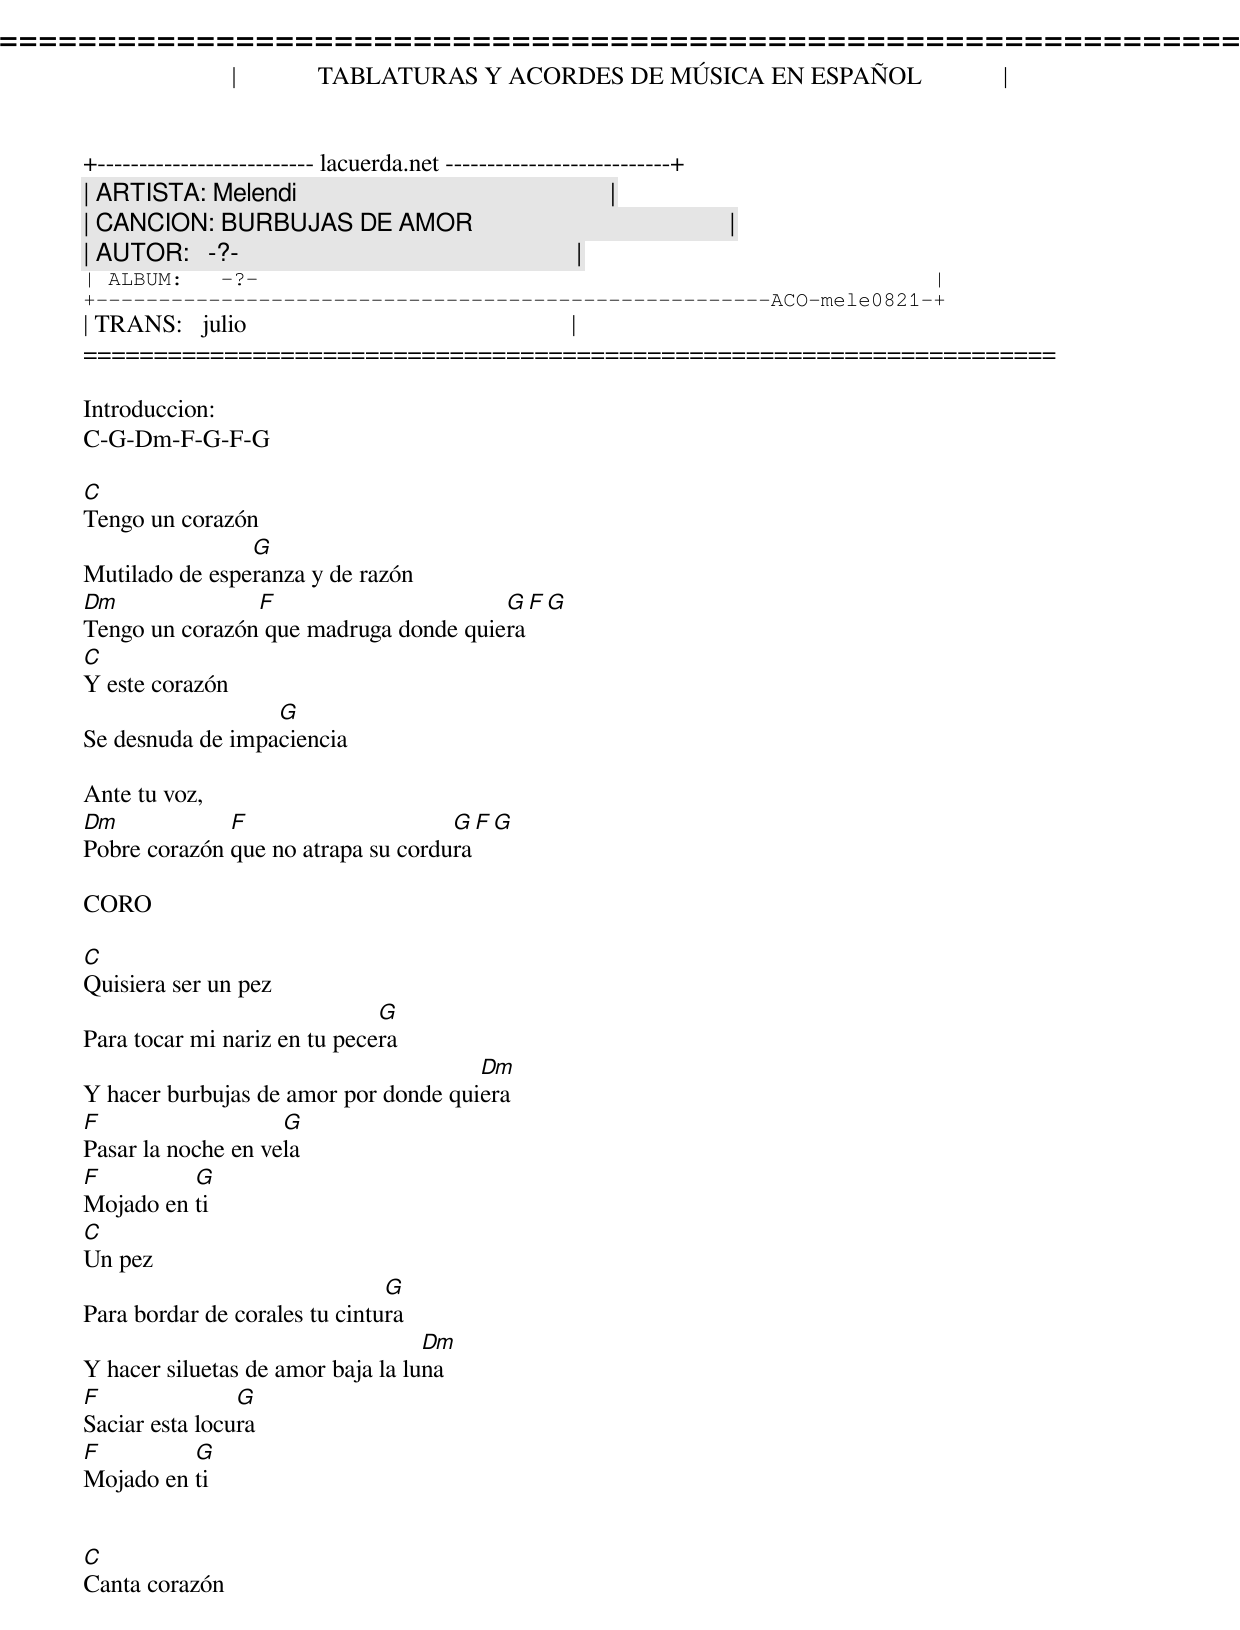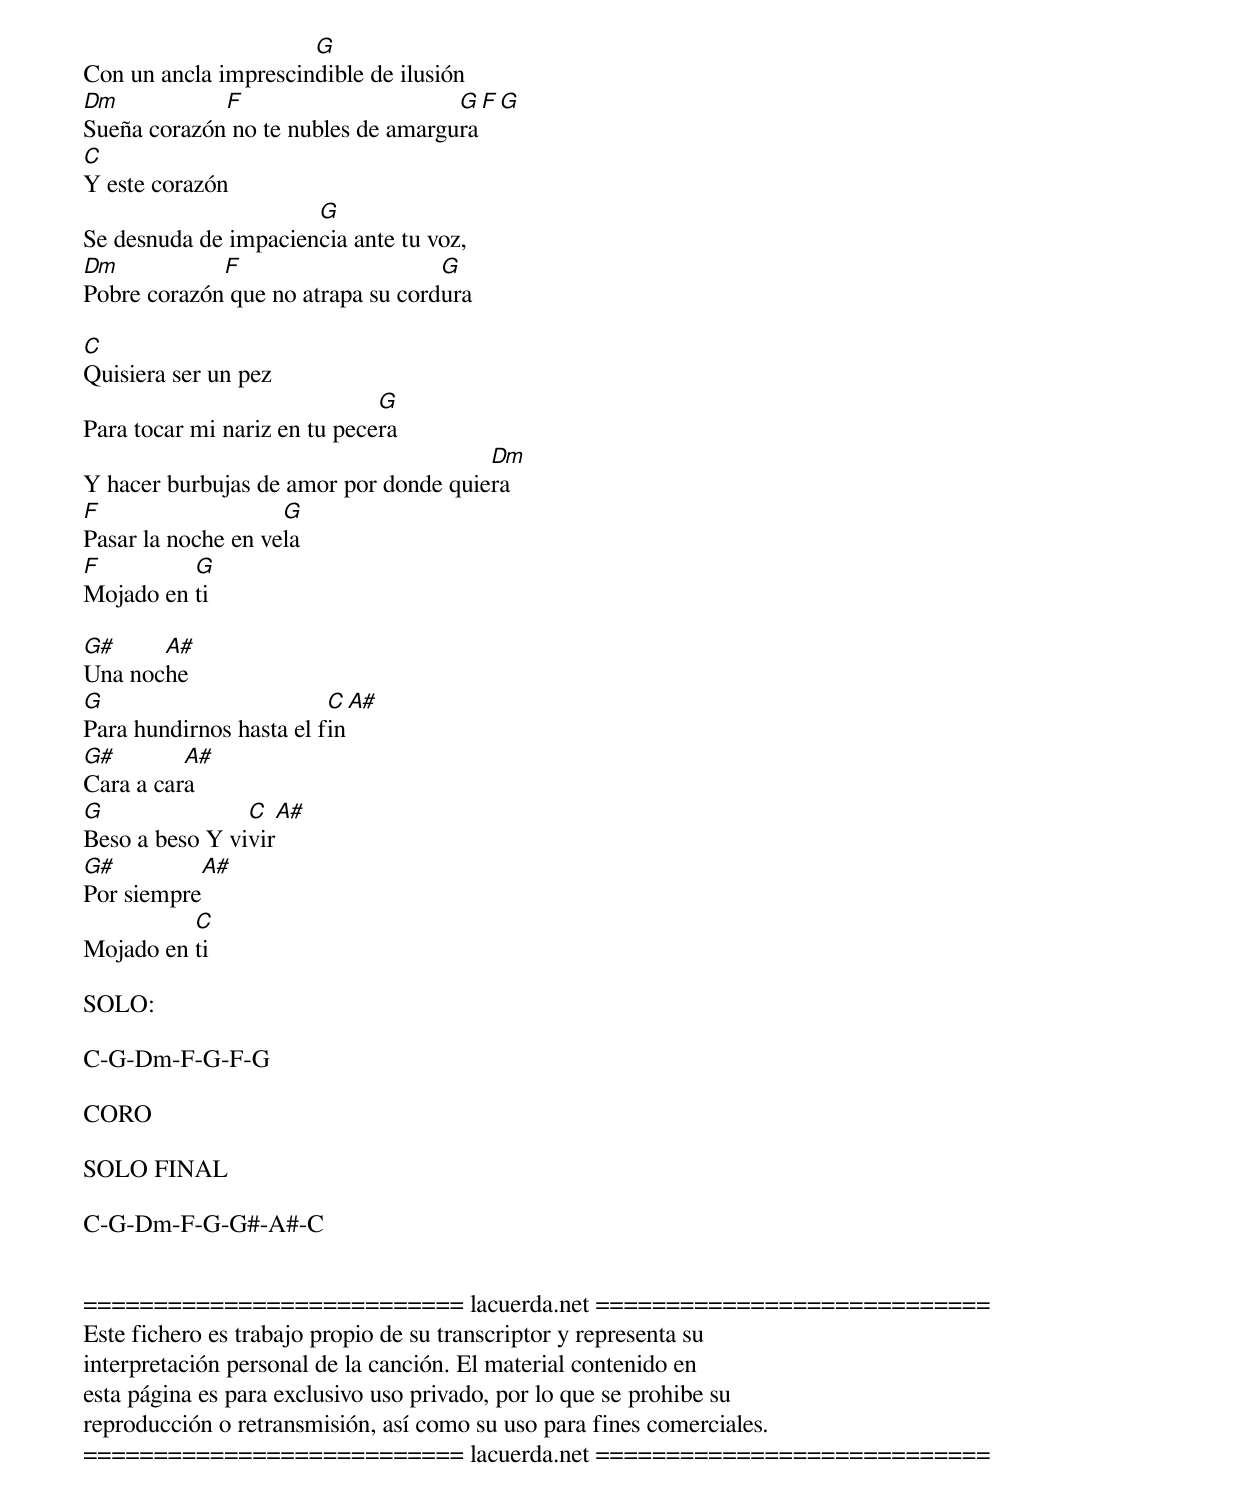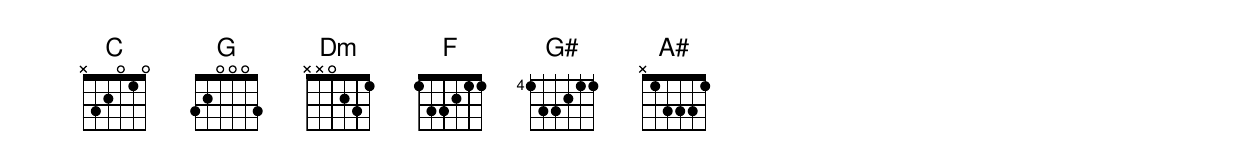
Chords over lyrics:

=====================================================================
|             TABLATURAS Y ACORDES DE MÚSICA EN ESPAÑOL             |
+-------------------------- lacuerda.net ---------------------------+
| ARTISTA: Melendi                                                  |
| CANCION: BURBUJAS DE AMOR                                         |
| AUTOR:   -?-                                                      |
| ALBUM:   -?-                                                      |
+------------------------------------------------------ACO-mele0821-+
| TRANS:   julio                                                    |
=====================================================================

Introduccion:
C-G-Dm-F-G-F-G

C
Tengo un corazón
                G
Mutilado de esperanza y de razón
Dm              F                      G      F  G
Tengo un corazón que madruga donde quiera
C
Y este corazón
                  G
Se desnuda de impaciencia

Ante tu voz,
Dm            F                     G      F   G
Pobre corazón que no atrapa su cordura

CORO

C
Quisiera ser un pez
                              G
Para tocar mi nariz en tu pecera
                                      Dm
Y hacer burbujas de amor por donde quiera
F                   G
Pasar la noche en vela
F         G
Mojado en ti
C
Un pez
                               G
Para bordar de corales tu cintura
                                   Dm
Y hacer siluetas de amor baja la luna
F               G
Saciar esta locura
F         G
Mojado en ti


C
Canta corazón
                      G
Con un ancla imprescindible de ilusión
Dm           F                      G     F   G
Sueña corazón no te nubles de amargura
C
Y este corazón
                      G
Se desnuda de impaciencia ante tu voz,
Dm           F                     G
Pobre corazón que no atrapa su cordura

C
Quisiera ser un pez
                              G
Para tocar mi nariz en tu pecera
                                       Dm
Y hacer burbujas de amor por donde quiera
F                   G
Pasar la noche en vela
F         G
Mojado en ti

G#     A#
Una noche
G                        C   A#
Para hundirnos hasta el fin
G#        A#
Cara a cara
G               C     A#
Beso a beso Y vivir
G#         A#
Por siempre
          C
Mojado en ti

SOLO:

C-G-Dm-F-G-F-G

CORO

SOLO FINAL

C-G-Dm-F-G-G#-A#-C


=========================== lacuerda.net ============================
Este fichero es trabajo propio de su transcriptor y representa su
interpretación personal de la canción. El material contenido en
esta página es para exclusivo uso privado, por lo que se prohibe su
reproducción o retransmisión, así como su uso para fines comerciales.
=========================== lacuerda.net ============================
